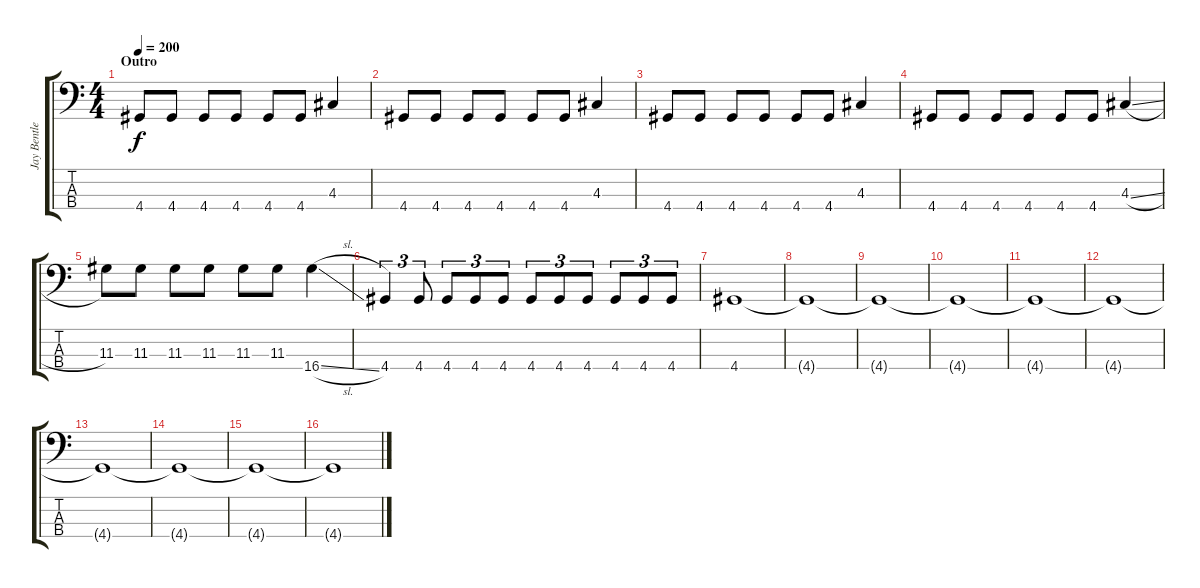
\track ("Jay Bentley" "Jay Bentle") {instrument electricbasspick}
\staff {score tabs}
\tuning (G2 D2 A1 E1) {hide}
\ts (4 4)
\section ("" "Outro")
\tempo 200
\clef f4
\ks c
4.4.8{dy f} 4.4.8 4.4.8 4.4.8 4.4.8 4.4.8 4.3.4 |
4.4.8 4.4.8 4.4.8 4.4.8 4.4.8 4.4.8 4.3.4 |
4.4.8 4.4.8 4.4.8 4.4.8 4.4.8 4.4.8 4.3.4 |
4.4.8 4.4.8 4.4.8 4.4.8 4.4.8 4.4.8 4.3{sl}.4 |
11.3.8 11.3.8 11.3.8 11.3.8 11.3.8 11.3.8 16.4{sl}.4 |
4.4.4{tu (3 2)} 4.4.8{tu (3 2)} 4.4.8{tu (3 2)} 4.4.8{tu (3 2)} 4.4.8{tu (3 2)} 4.4.8{tu (3 2)} 4.4.8{tu (3 2)} 4.4.8{tu (3 2)} 4.4.8{tu (3 2)} 4.4.8{tu (3 2)} 4.4.8{tu (3 2)} |
4.4.1 |
4.4{t}.1 |
4.4{t}.1 |
4.4{t}.1 |
4.4{t}.1 |
4.4{t}.1 |
4.4{t}.1 |
4.4{t}.1 |
4.4{t}.1 |
4.4{t}.1
